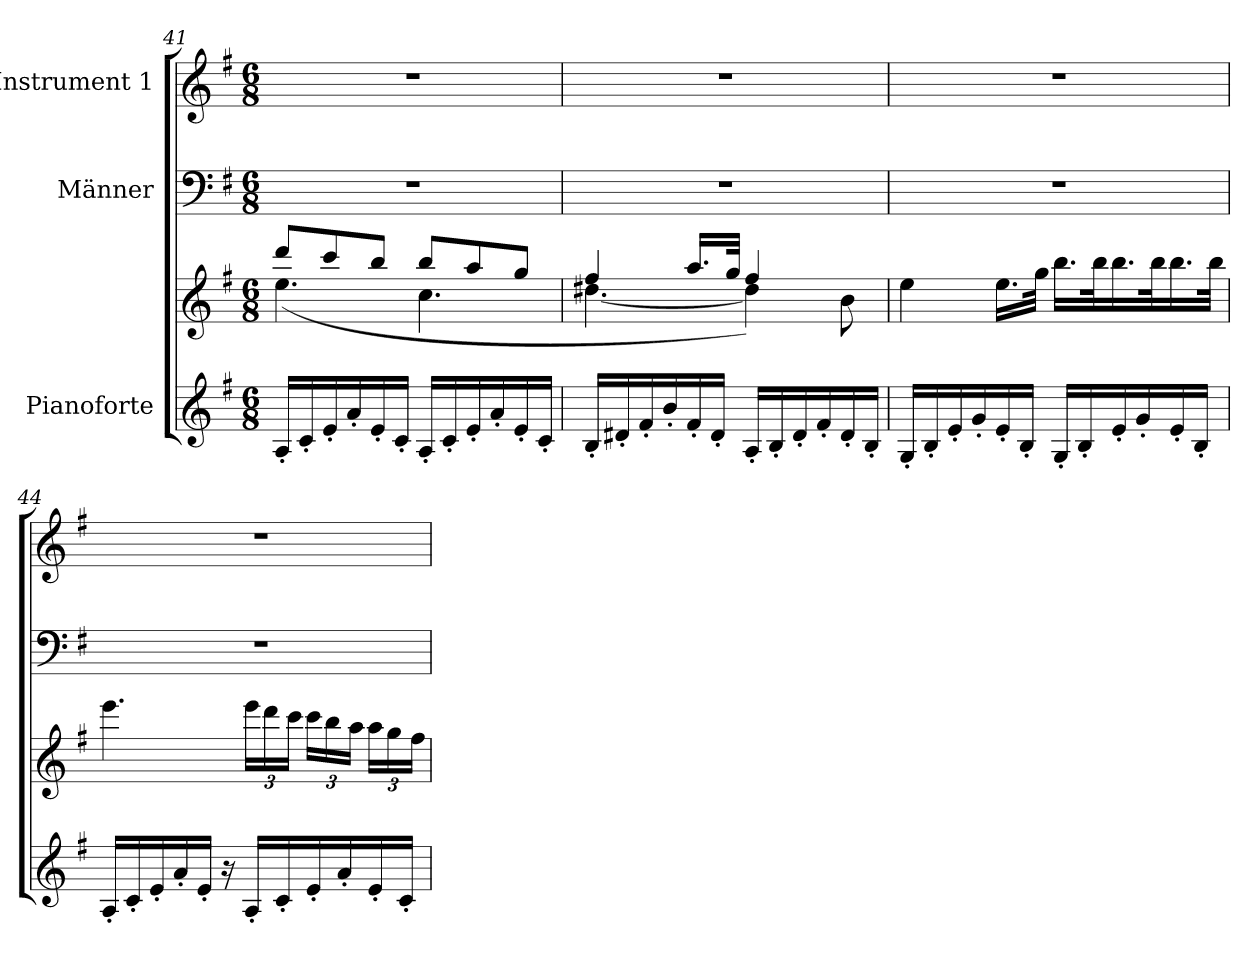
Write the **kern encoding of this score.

**kern	**kern	**kern	**kern
*part3	*part3	*part2	*part1
*staff4	*staff3	*staff2	*staff1
*I"Pianoforte	*	*I"Männer	*I"Instrument 1
*clefG2	*clefG2	*clefF4	*clefG2
*k[f#]	*k[f#]	*k[f#]	*k[f#]
*G:	*G:	*G:	*G:
*M6/8	*M6/8	*M6/8	*M6/8
=41	=41	=41	=41
*	*^	*	*
16A'/LL	8ddd/L	(<4.ee\	2.r	2.r
16c'/	.	.	.	.
16e'/	8ccc/	.	.	.
16a'/	.	.	.	.
16e'/	8bb/J	.	.	.
16c'/JJ	.	.	.	.
16A'/LL	8bb/L	4.cc\	.	.
16c'/	.	.	.	.
16e'/	8aa/	.	.	.
16a'/	.	.	.	.
16e'/	8gg/J	.	.	.
16c'/JJ	.	.	.	.
=42	=42	=42	=42	=42
16B'/LL	4ff#/	[4.dd#X\	2.r	2.r
16d#X'/	.	.	.	.
16f#'/	.	.	.	.
16b'/	.	.	.	.
16f#'/	16.aa/LL	.	.	.
16d#'/JJ	.	.	.	.
.	32gg/JJk	.	.	.
16A'/LL	4ff#/	4dd#\])	.	.
16B'/	.	.	.	.
16d#'/	.	.	.	.
16f#'/	.	.	.	.
16d#'/	8ryy	8b\	.	.
16B'/JJ	.	.	.	.
*	*v	*v	*	*
!!LO:LB:g=z
=43	=43	=43	=43
16G'/LL	4ee\	2.r	2.r
16B'/	.	.	.
16e'/	.	.	.
16g'/	.	.	.
16e'/	16.ee\LL	.	.
16B'/JJ	.	.	.
.	32gg\JJk	.	.
16G'/LL	16.bb\LL	.	.
16B'/	.	.	.
.	32bb\K	.	.
16e'/	16.bb\	.	.
16g'/	.	.	.
.	32bb\K	.	.
16e'/	16.bb\	.	.
16B'/JJ	.	.	.
.	32bb\JJk	.	.
=44	=44	=44	=44
16A'/LL	4.eee\	2.r	2.r
16c'/	.	.	.
16e'/	.	.	.
16a'/	.	.	.
16e'/JJ	.	.	.
16r	.	.	.
*	*Xbrackettup	*	*
16A'/LL	24eee\LL	.	.
.	24ddd\	.	.
16c'/	.	.	.
.	24ccc\JJ	.	.
16e'/	24ccc\LL	.	.
.	24bb\	.	.
16a'/	.	.	.
.	24aa\JJ	.	.
16e'/	24aa\LL	.	.
.	24gg\	.	.
16c'/JJ	.	.	.
.	24ff#\JJ	.	.
=	=	=	=
*-	*-	*-	*-
